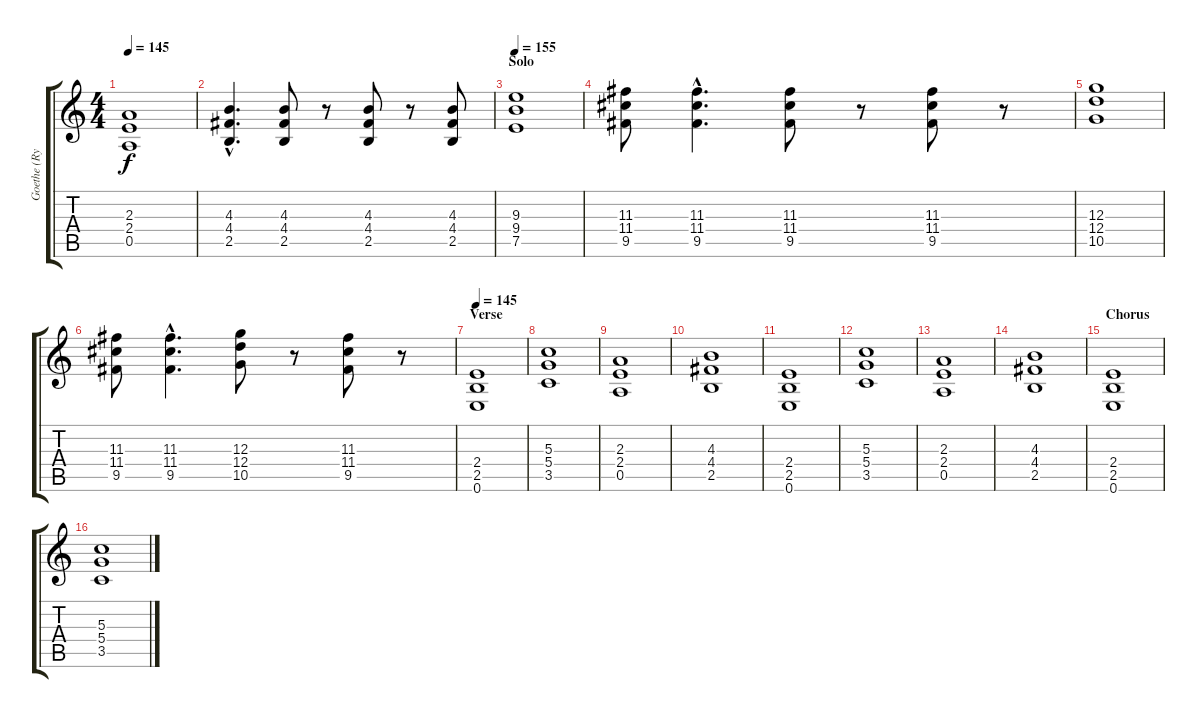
\track ("Goethe (Rythm)" "Goethe (Ry") {instrument acousticguitarnylon}
\staff {score tabs}
\tuning (E4 B3 G3 D3 A2 E2) {hide}
\ts (4 4)
\tempo 145
\clef g2
\ks c
(2.3 2.4 0.5).1{dy f} |
(4.3{hac} 4.4{hac} 2.5{hac}).4{d} (4.3 4.4 2.5).8 r.8 (4.3 4.4 2.5).8 r.8 (4.3 4.4 2.5).8 |
\section ("" "Solo")
\tempo 155
(9.3 9.4 7.5).1{volume 10 instrument distortionguitar} |
(11.3 11.4 9.5).8 (11.3{hac} 11.4{hac} 9.5{hac}).4{d} (11.3 11.4 9.5).8 r.8 (11.3 11.4 9.5).8 r.8 |
(12.3 12.4 10.5).1 |
(11.3 11.4 9.5).8 (11.3{hac} 11.4{hac} 9.5{hac}).4{d} (12.3 12.4 10.5).8 r.8 (11.3 11.4 9.5).8 r.8 |
\section ("" "Verse")
\tempo 145
(2.4 2.5 0.6).1 |
(5.3 5.4 3.5).1 |
(2.3 2.4 0.5).1 |
(4.3 4.4 2.5).1 |
(2.4 2.5 0.6).1 |
(5.3 5.4 3.5).1 |
(2.3 2.4 0.5).1 |
(4.3 4.4 2.5).1 |
\section ("" "Chorus")
(2.4 2.5 0.6).1 |
(5.3 5.4 3.5).1
